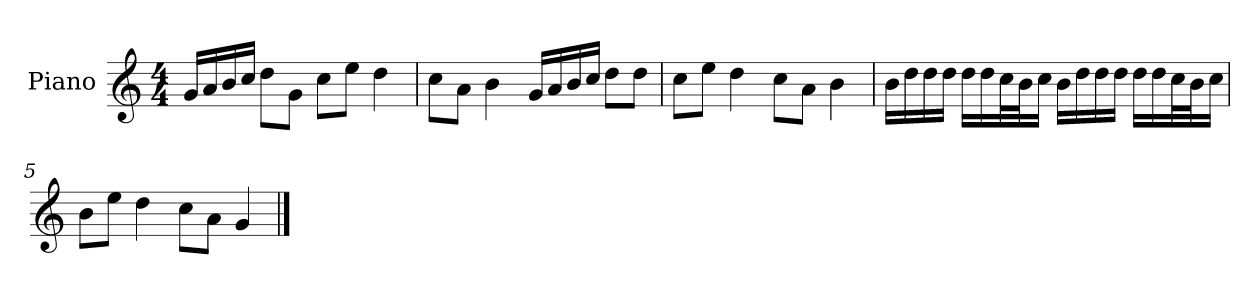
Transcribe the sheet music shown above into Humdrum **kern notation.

**kern
*part1
*staff1
*I"Piano
*I'P-no
*clefG2
*k[]
*M4/4
*MM90
=1
16g/LL
16a/
16b/
16cc/JJ
8dd\L
8g\J
8cc\L
8ee\J
4dd\
=2
8cc\L
8a\J
4b\
16g/LL
16a/
16b/
16cc/JJ
8dd\L
8dd\J
=3
8cc\L
8ee\J
4dd\
8cc\L
8a\J
4b\
=4
16b\LL
16dd\
16dd\
16dd\JJ
16dd\LL
16dd\
32cc\L
32b\J
16cc\JJ
16b\LL
16dd\
16dd\
16dd\JJ
16dd\LL
16dd\
32cc\L
32b\J
16cc\JJ
!!LO:LB:g=z
=5
8b\L
8ee\J
4dd\
8cc\L
8a\J
4g/
==
*-
